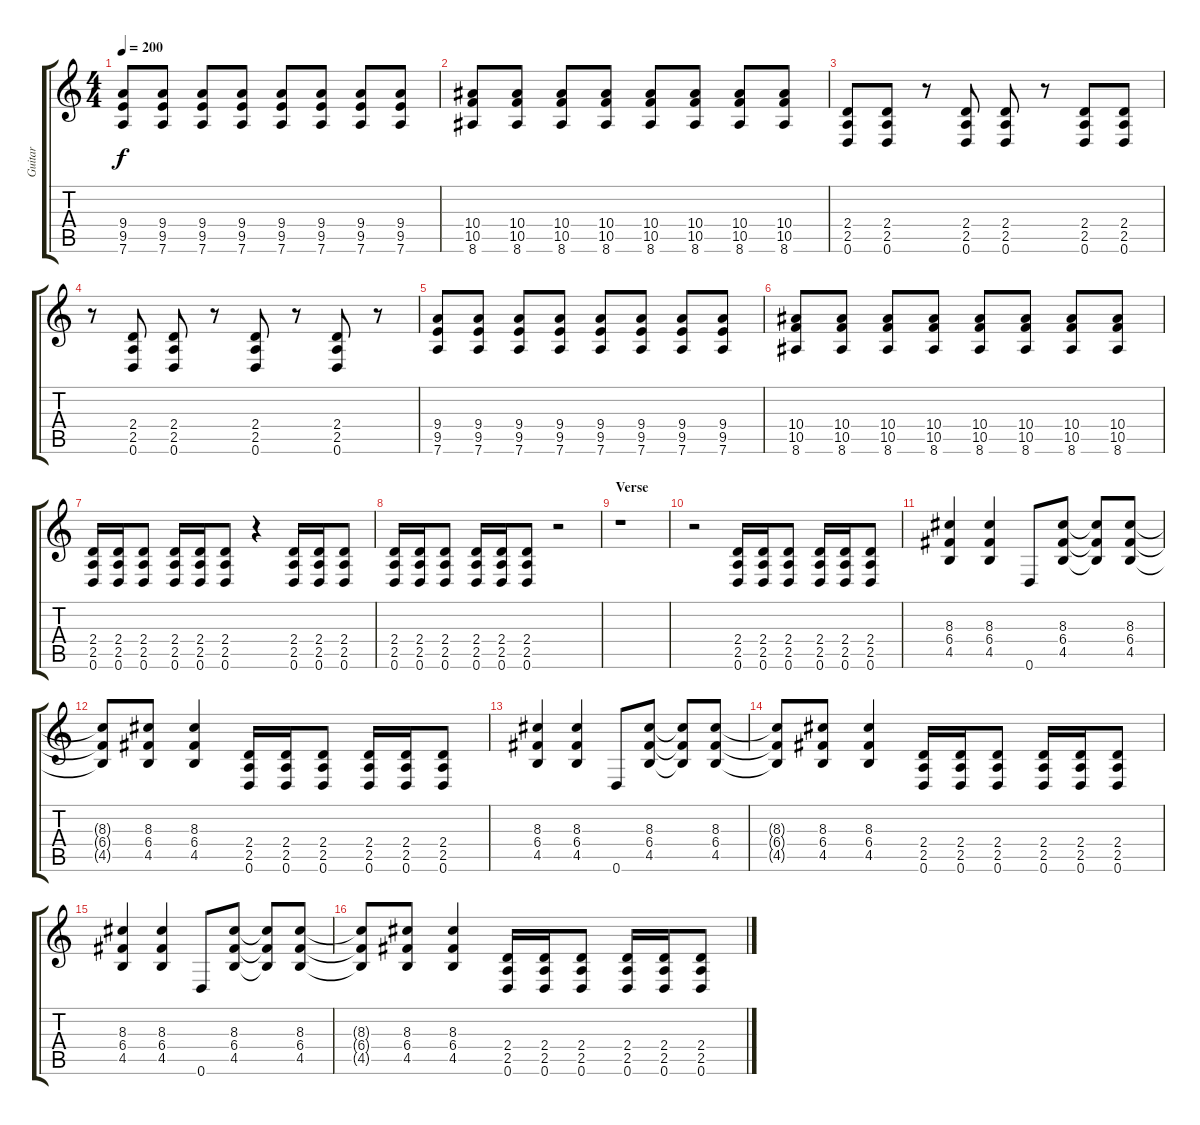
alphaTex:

\track ("Guitar" "Guitar") {instrument overdrivenguitar}
\staff {score tabs}
\tuning (D4 A3 F3 C3 G2 D2) {hide}
\ts (4 4)
\tempo 200
\clef g2
\ks c
(9.4 9.5 7.6).8{dy f} (9.4 9.5 7.6).8 (9.4 9.5 7.6).8 (9.4 9.5 7.6).8 (9.4 9.5 7.6).8 (9.4 9.5 7.6).8 (9.4 9.5 7.6).8 (9.4 9.5 7.6).8 |
(10.4 10.5 8.6).8 (10.4 10.5 8.6).8 (10.4 10.5 8.6).8 (10.4 10.5 8.6).8 (10.4 10.5 8.6).8 (10.4 10.5 8.6).8 (10.4 10.5 8.6).8 (10.4 10.5 8.6).8 |
(2.4 2.5 0.6).8 (2.4 2.5 0.6).8 r.8 (2.4 2.5 0.6).8 (2.4 2.5 0.6).8 r.8 (2.4 2.5 0.6).8 (2.4 2.5 0.6).8 |
r.8 (2.4 2.5 0.6).8 (2.4 2.5 0.6).8 r.8 (2.4 2.5 0.6).8 r.8 (2.4 2.5 0.6).8 r.8 |
(9.4 9.5 7.6).8 (9.4 9.5 7.6).8 (9.4 9.5 7.6).8 (9.4 9.5 7.6).8 (9.4 9.5 7.6).8 (9.4 9.5 7.6).8 (9.4 9.5 7.6).8 (9.4 9.5 7.6).8 |
(10.4 10.5 8.6).8 (10.4 10.5 8.6).8 (10.4 10.5 8.6).8 (10.4 10.5 8.6).8 (10.4 10.5 8.6).8 (10.4 10.5 8.6).8 (10.4 10.5 8.6).8 (10.4 10.5 8.6).8 |
(2.4 2.5 0.6).16 (2.4 2.5 0.6).16 (2.4 2.5 0.6).8 (2.4 2.5 0.6).16 (2.4 2.5 0.6).16 (2.4 2.5 0.6).8 r.4 (2.4 2.5 0.6).16 (2.4 2.5 0.6).16 (2.4 2.5 0.6).8 |
(2.4 2.5 0.6).16 (2.4 2.5 0.6).16 (2.4 2.5 0.6).8 (2.4 2.5 0.6).16 (2.4 2.5 0.6).16 (2.4 2.5 0.6).8 r.2 |
\section ("" "Verse")
r.1 |
r.2 (2.4 2.5 0.6).16 (2.4 2.5 0.6).16 (2.4 2.5 0.6).8 (2.4 2.5 0.6).16 (2.4 2.5 0.6).16 (2.4 2.5 0.6).8 |
(8.3 6.4 4.5).4 (8.3 6.4 4.5).4 0.6.8 (8.3 6.4 4.5).8 (8.3{t} 6.4{t} 4.5{t}).8 (8.3 6.4 4.5).8 |
(8.3{t} 6.4{t} 4.5{t}).8 (8.3 6.4 4.5).8 (8.3 6.4 4.5).4 (2.4 2.5 0.6).16 (2.4 2.5 0.6).16 (2.4 2.5 0.6).8 (2.4 2.5 0.6).16 (2.4 2.5 0.6).16 (2.4 2.5 0.6).8 |
(8.3 6.4 4.5).4 (8.3 6.4 4.5).4 0.6.8 (8.3 6.4 4.5).8 (8.3{t} 6.4{t} 4.5{t}).8 (8.3 6.4 4.5).8 |
(8.3{t} 6.4{t} 4.5{t}).8 (8.3 6.4 4.5).8 (8.3 6.4 4.5).4 (2.4 2.5 0.6).16 (2.4 2.5 0.6).16 (2.4 2.5 0.6).8 (2.4 2.5 0.6).16 (2.4 2.5 0.6).16 (2.4 2.5 0.6).8 |
(8.3 6.4 4.5).4 (8.3 6.4 4.5).4 0.6.8 (8.3 6.4 4.5).8 (8.3{t} 6.4{t} 4.5{t}).8 (8.3 6.4 4.5).8 |
(8.3{t} 6.4{t} 4.5{t}).8 (8.3 6.4 4.5).8 (8.3 6.4 4.5).4 (2.4 2.5 0.6).16 (2.4 2.5 0.6).16 (2.4 2.5 0.6).8 (2.4 2.5 0.6).16 (2.4 2.5 0.6).16 (2.4 2.5 0.6).8
